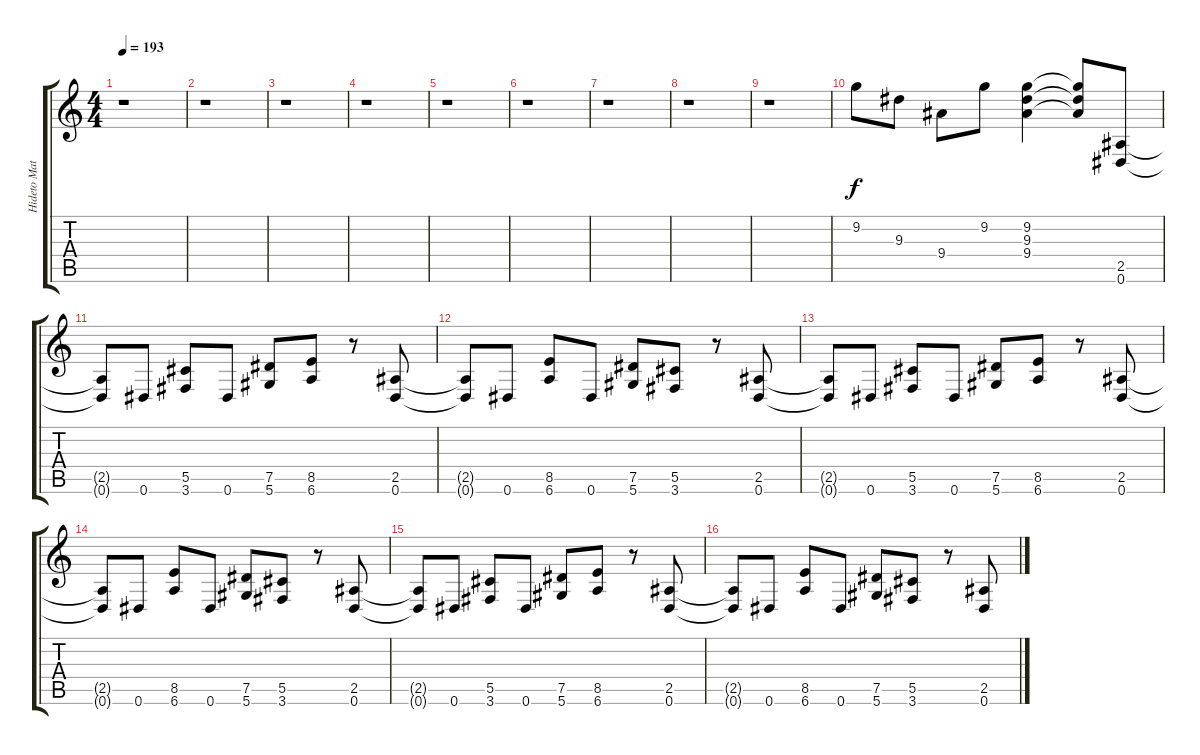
\track ("Hideto Matsumoto (Hide)" "Hideto Mat") {instrument distortionguitar}
\staff {score tabs}
\tuning (Eb4 Bb3 Gb3 Db3 Ab2 Eb2) {hide}
\ts (4 4)
\tempo 193
\clef g2
\ks c
r.1{dy f instrument distortionguitar} |
r.1 |
r.1 |
r.1 |
r.1 |
r.1 |
r.1 |
r.1 |
r.1 |
9.2.8 9.3.8 9.4.8 9.2.8 (9.2 9.3 9.4).4 (9.2{t} 9.3{t} 9.4{t}).8 (2.5 0.6).8 |
(2.5{t} 0.6{t}).8 0.6.8 (5.5 3.6).8 0.6.8 (7.5 5.6).8 (8.5 6.6).8 r.8 (2.5 0.6).8 |
(2.5{t} 0.6{t}).8 0.6.8 (8.5 6.6).8 0.6.8 (7.5 5.6).8 (5.5 3.6).8 r.8 (2.5 0.6).8 |
(2.5{t} 0.6{t}).8 0.6.8 (5.5 3.6).8 0.6.8 (7.5 5.6).8 (8.5 6.6).8 r.8 (2.5 0.6).8 |
(2.5{t} 0.6{t}).8 0.6.8 (8.5 6.6).8 0.6.8 (7.5 5.6).8 (5.5 3.6).8 r.8 (2.5 0.6).8 |
(2.5{t} 0.6{t}).8 0.6.8 (5.5 3.6).8 0.6.8 (7.5 5.6).8 (8.5 6.6).8 r.8 (2.5 0.6).8 |
(2.5{t} 0.6{t}).8 0.6.8 (8.5 6.6).8 0.6.8 (7.5 5.6).8 (5.5 3.6).8 r.8 (2.5 0.6).8
